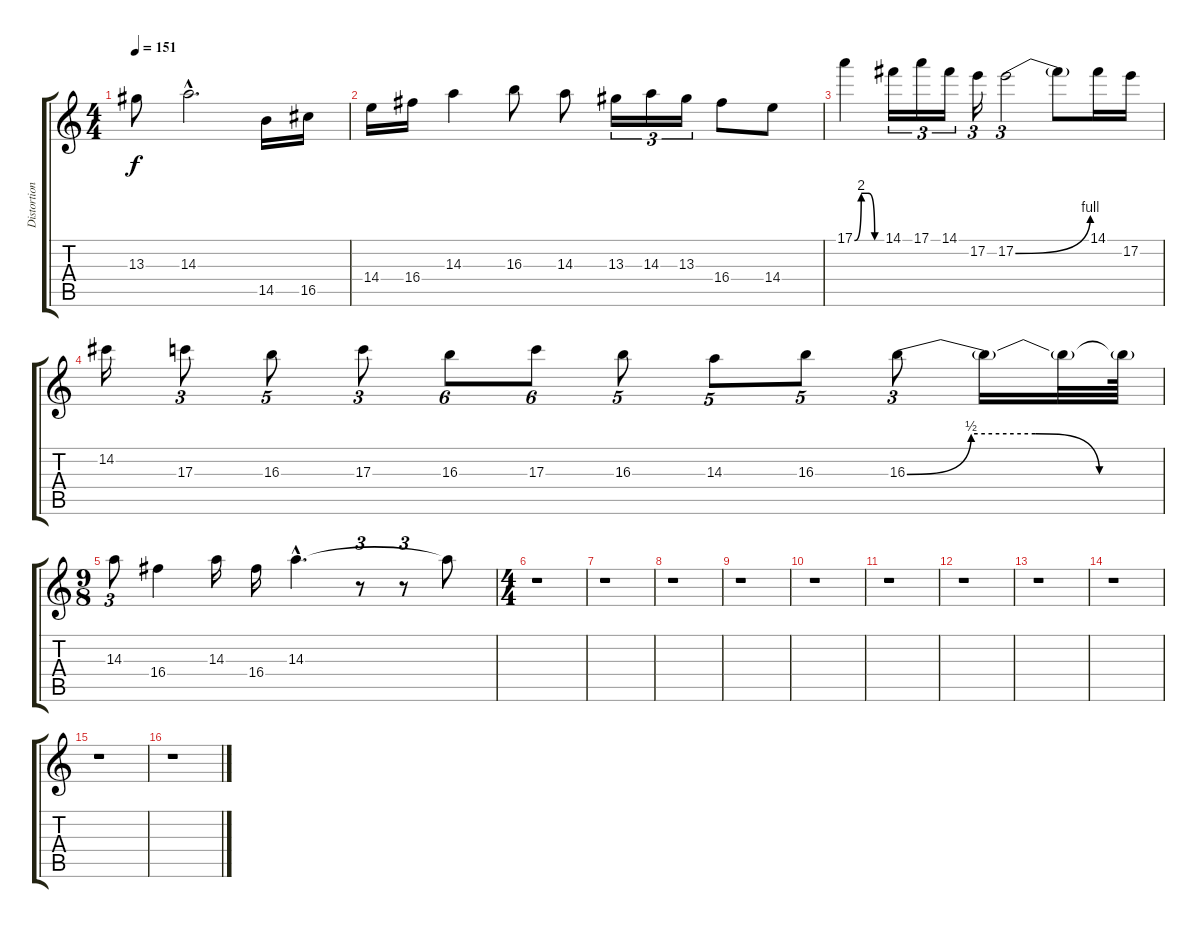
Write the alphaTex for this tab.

\track ("Distortion Guitar 2" "Distortion") {instrument distortionguitar}
\staff {score tabs}
\tuning (E4 B3 G3 D3 A2 E2) {hide}
\ts (4 4)
\tempo 151
\clef g2
\ks c
13.3.8{dy f} 14.3{hac}.2{d} 14.5.16 16.5.16 |
14.4.16 16.4.16 14.3.4 16.3.8 14.3.8 13.3.16{tu (3 2)} 14.3.16{tu (3 2)} 13.3.16{tu (3 2)} 16.4.8 14.4.8 |
17.1{be (custom 0 0 15 8 30 8 45 0 60 0)}.4 14.1.16{tu (3 2)} 17.1.16{tu (3 2)} 14.1.16{tu (3 2)} 17.2.16{tu (3 2)} 17.2{be (bend 0 0 60 4)}.2{tu (3 2)} 17.2{t}.8 14.1.16 17.2.16 |
14.2.16 17.3.8{tu (3 2)} 16.3.8{tu (5 4)} 17.3.8{tu (3 2)} 16.3.8{tu (6 4)} 17.3.8{tu (6 4)} 16.3.8{tu (5 4)} 14.3.8{tu (5 4)} 16.3.8{tu (5 4)} 16.3{be (custom 0 0 15 2 30 2 45 0 60 0)}.8{tu (3 2)} 16.3{t}.16 16.3{t}.32 16.3{t}.64 |
\ts (9 8)
14.3.8{tu (3 2)} 16.4.4 14.3.16 16.4.16 14.3{hac}.4{d} r.8{tu (3 2)} r.8{tu (3 2)} 14.3{t}.8 |
\ts (4 4)
r.1 |
r.1 |
r.1 |
r.1 |
r.1 |
r.1 |
r.1 |
r.1 |
r.1 |
r.1 |
r.1
